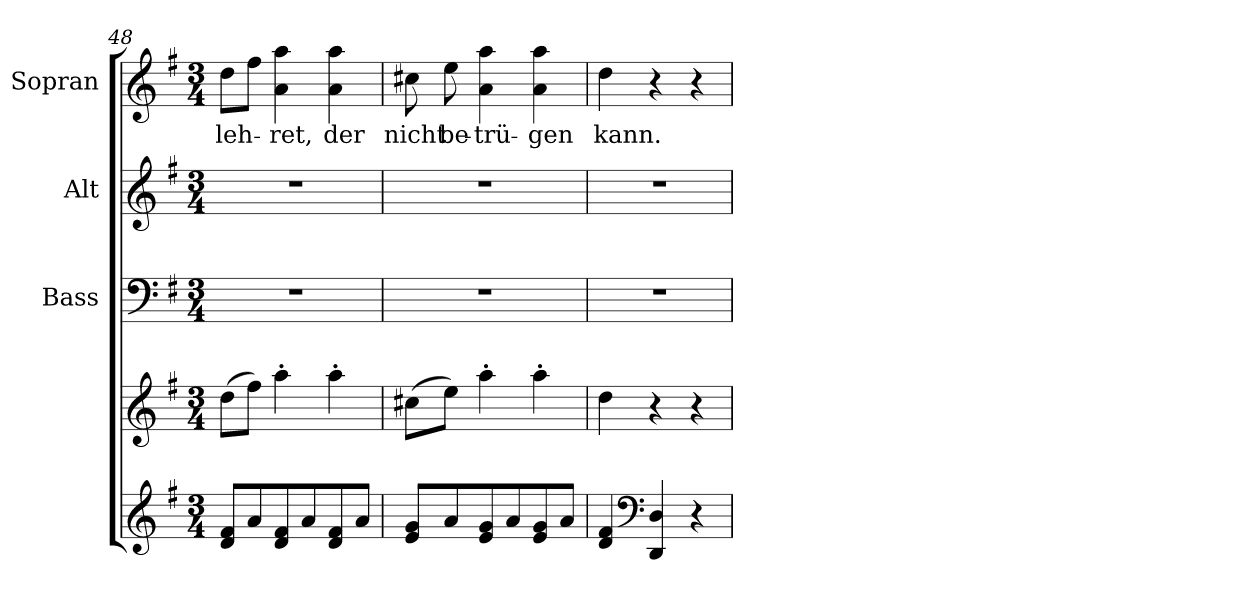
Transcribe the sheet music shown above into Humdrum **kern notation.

**kern	**kern	**kern	**kern	**kern	**text
*part4	*part4	*part3	*part2	*part1	*part1
*staff5	*staff4	*staff3	*staff2	*staff1	*staff1
*	*	*I"Bass	*I"Alt	*I"Sopran	*
*	*	*I'B.	*I'A.	*I'S.	*
*clefG2	*clefG2	*clefF4	*clefG2	*clefG2	*
*k[f#]	*k[f#]	*k[f#]	*k[f#]	*k[f#]	*
*G:	*G:	*G:	*G:	*G:	*
*M3/4	*M3/4	*M3/4	*M3/4	*M3/4	*
=48	=48	=48	=48	=48	=48
!	!	!	!	!	!LO:LY:b
8d/ 8f#/L	(>8dd\L	2.r	2.r	8dd\L	-leh-
8a/	8ff#\J)	.	.	8ff#\J	.
!	!	!	!	!	!LO:LY:b
8d/ 8f#/	4aa'>\	.	.	4a!\ 4aa\	-ret,
8a/	.	.	.	.	.
!	!	!	!	!	!LO:LY:b
8d/ 8f#/	4aa'>\	.	.	4a!\ 4aa\	der
8a/J	.	.	.	.	.
=49	=49	=49	=49	=49	=49
!	!	!	!	!	!LO:LY:b
8e/ 8g/L	(>8cc#X\L	2.r	2.r	8cc#X\	nicht
!	!	!	!	!	!LO:LY:b
8a/	8ee\J)	.	.	8ee\	be-
!	!	!	!	!	!LO:LY:b
8e/ 8g/	4aa'>\	.	.	4a!\ 4aa\	-trü-
8a/	.	.	.	.	.
!	!	!	!	!	!LO:LY:b
8e/ 8g/	4aa'>\	.	.	4a!\ 4aa\	-gen
8a/J	.	.	.	.	.
=50	=50	=50	=50	=50	=50
!	!	!	!	!	!LO:LY:b
4d/ 4f#/	4dd\	2.r	2.r	4dd\	kann.
*clefF4	*	*	*	*	*
4DD/ 4D/	4r	.	.	4r	.
4r	4r	.	.	4r	.
=	=	=	=	=	=
*-	*-	*-	*-	*-	*-
